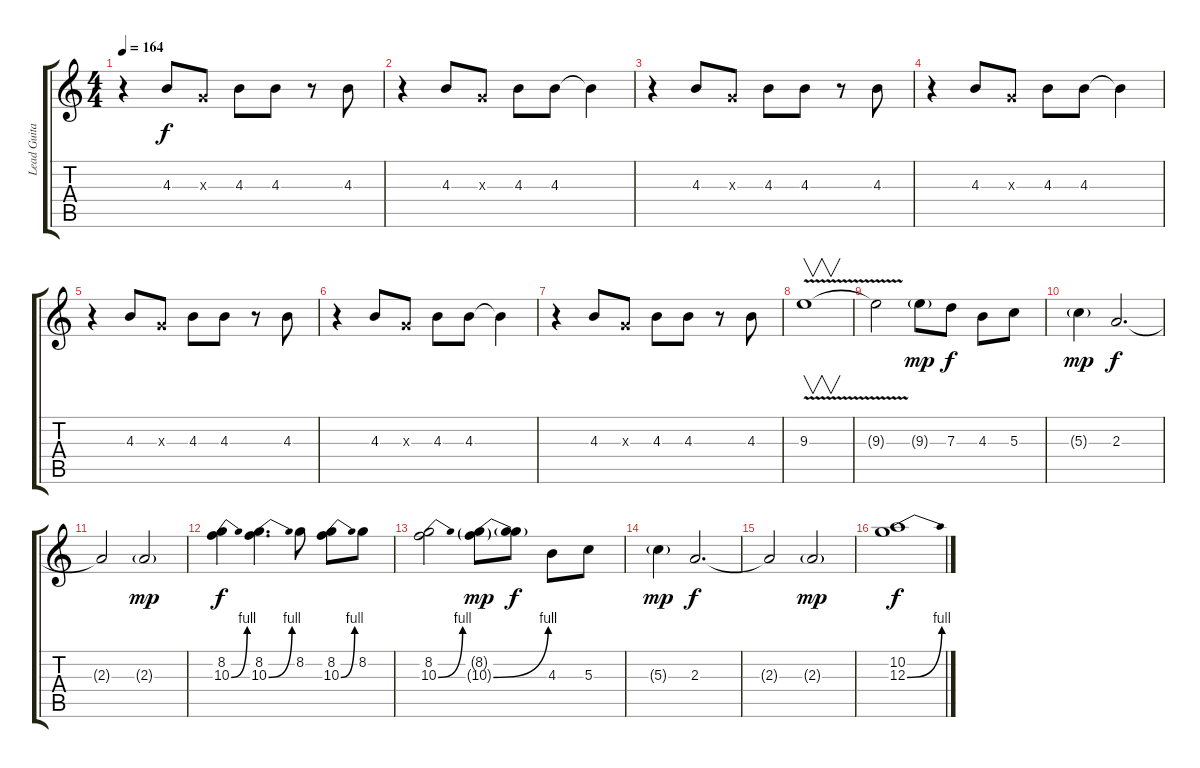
\track ("Lead Guitar " "Lead Guita") {instrument overdrivenguitar}
\staff {score tabs}
\tuning (E4 B3 G3 D3 A2 E2) {hide}
\ts (4 4)
\tempo 164
\clef g2
\ks c
r.4{dy f} 4.3.8 0.3{x}.8 4.3.8 4.3.8 r.8 4.3.8 |
r.4 4.3.8 0.3{x}.8 4.3.8 4.3.8 4.3{t}.4 |
r.4 4.3.8 0.3{x}.8 4.3.8 4.3.8 r.8 4.3.8 |
r.4 4.3.8 0.3{x}.8 4.3.8 4.3.8 4.3{t}.4 |
r.4 4.3.8 0.3{x}.8 4.3.8 4.3.8 r.8 4.3.8 |
r.4 4.3.8 0.3{x}.8 4.3.8 4.3.8 4.3{t}.4 |
r.4 4.3.8 0.3{x}.8 4.3.8 4.3.8 r.8 4.3.8 |
9.3{v}.1{v} |
9.3{t}.2 9.3{g}.8{dy mp} 7.3.8{dy f} 4.3.8 5.3.8 |
5.3{g}.4{dy mp} 2.3.2{d dy f} |
2.3{t}.2 2.3{g}.2{dy mp} |
(8.2 10.3{be (bend 0 0 60 4)}).4{dy f} (8.2 10.3{be (bend 0 0 60 4)}).4{d} 8.2.8 (8.2 10.3{be (bend 0 0 60 4)}).8 8.2.8 |
(8.2 10.3{be (bend 0 0 60 4)}).2 (8.2{g} 10.3{be (bend 0 0 60 4) g}).8{dy mp} (8.2{t} 10.3{t}).8{dy f} 4.3.8 5.3.8 |
5.3{g}.4{dy mp} 2.3.2{d dy f} |
2.3{t}.2 2.3{g}.2{dy mp} |
(10.2 12.3{be (bend 0 0 60 4)}).1{dy f}
